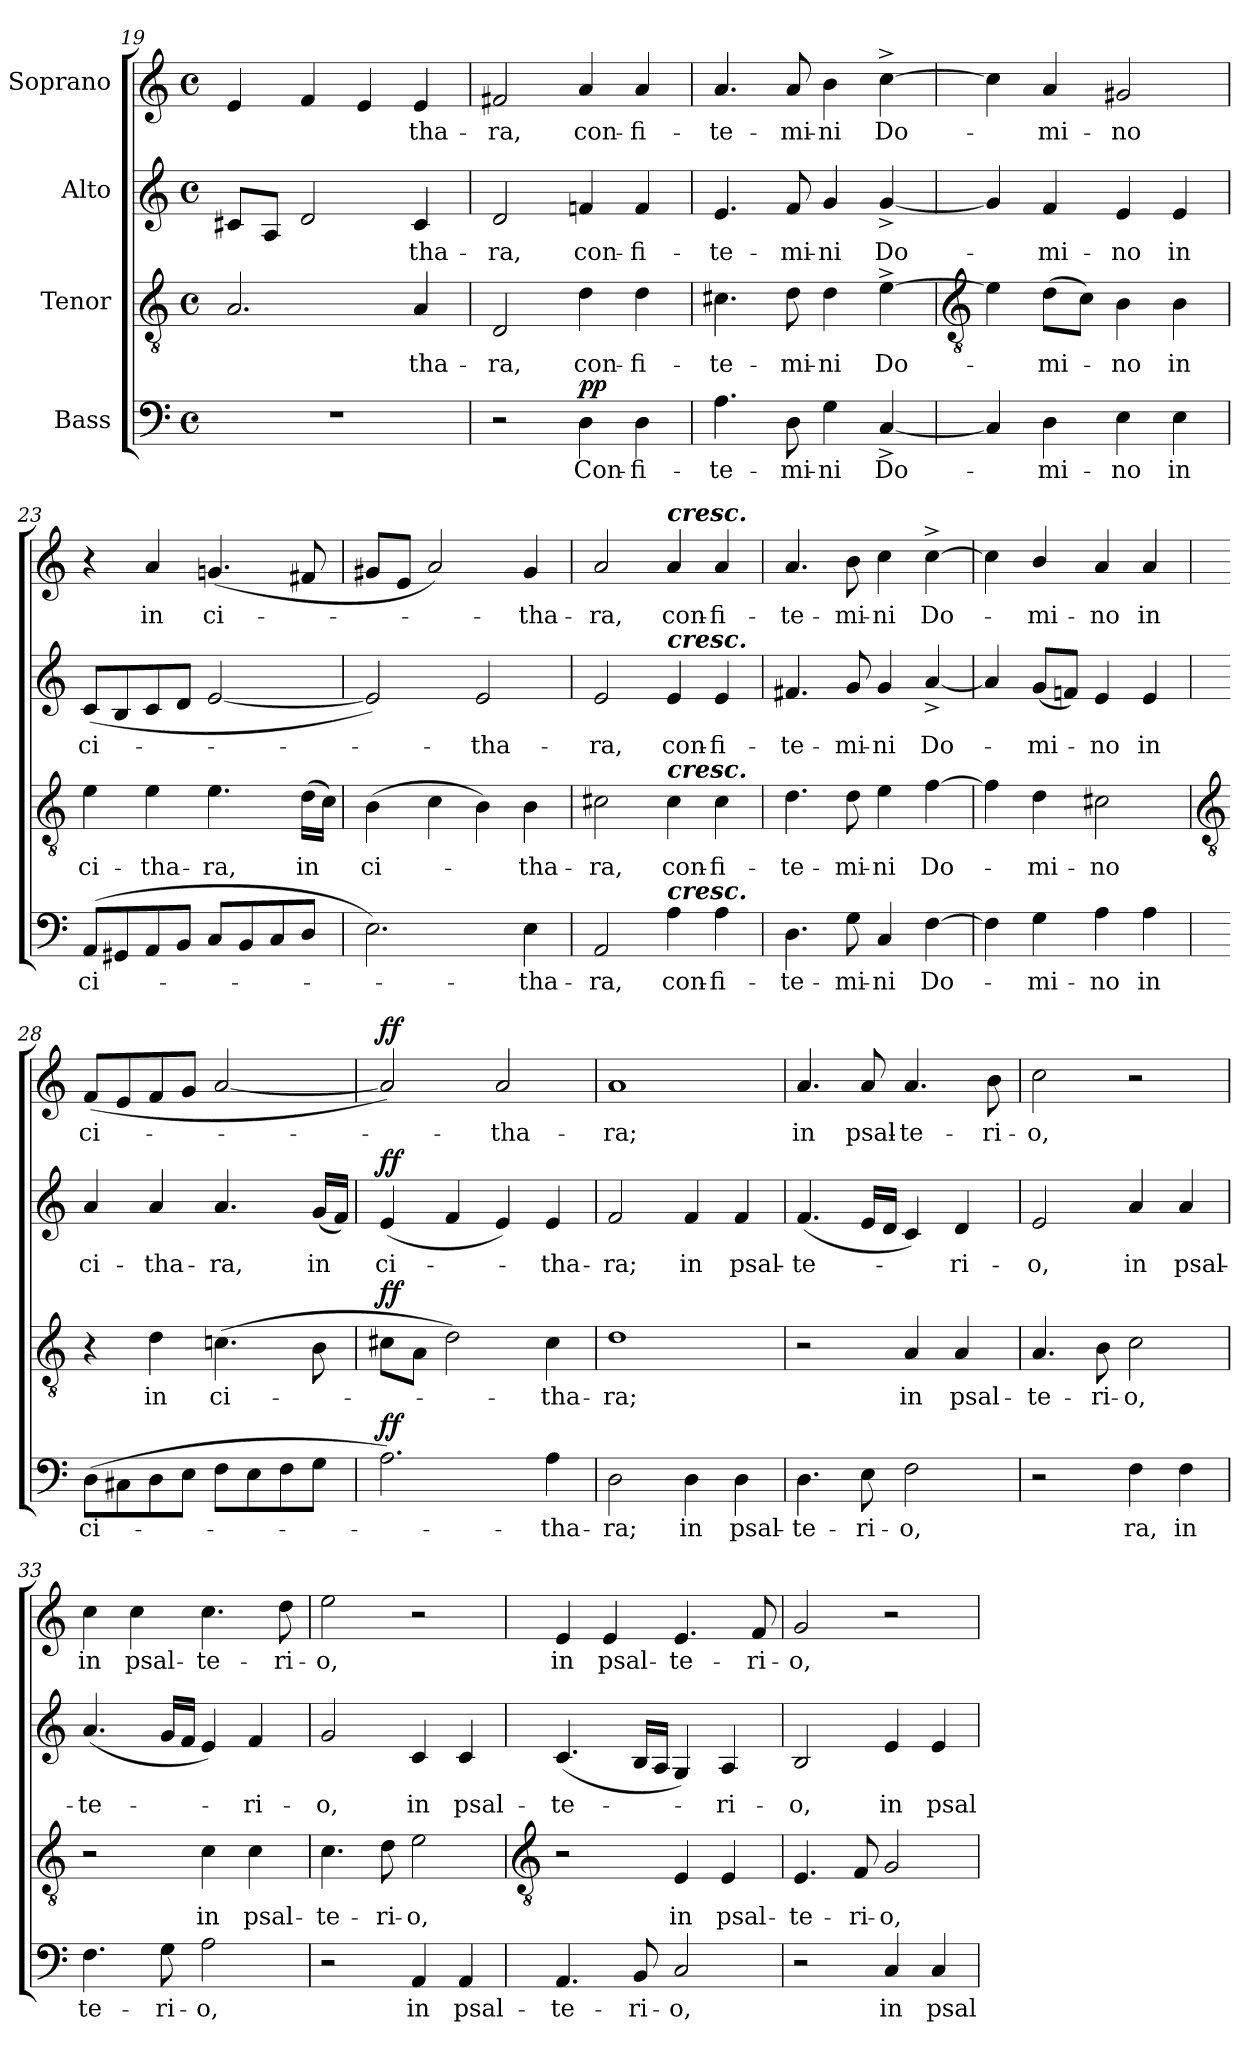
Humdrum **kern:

**kern	**text	**dynam	**kern	**text	**dynam	**kern	**text	**dynam	**kern	**text	**dynam
*part4	*part4	*part4	*part3	*part3	*part3	*part2	*part2	*part2	*part1	*part1	*part1
*staff4	*staff4	*staff4	*staff3	*staff3	*staff3	*staff2	*staff2	*staff2	*staff1	*staff1	*staff1
*I"Bass	*	*	*I"Tenor	*	*	*I"Alto	*	*	*I"Soprano	*	*
*clefF4	*	*	*clefGv2	*	*	*clefG2	*	*	*clefG2	*	*
*k[]	*	*	*k[]	*	*	*k[]	*	*	*k[]	*	*
*C:	*	*	*C:	*	*	*C:	*	*	*C:	*	*
*M4/4	*	*	*M4/4	*	*	*M4/4	*	*	*M4/4	*	*
*met(c)	*	*	*met(c)	*	*	*met(c)	*	*	*met(c)	*	*
=19	=19	=19	=19	=19	=19	=19	=19	=19	=19	=19	=19
1r	.	.	2.A	.	.	8c#XL	.	.	4e	.	.
.	.	.	.	.	.	8AJ	.	.	.	.	.
.	.	.	.	.	.	2d	.	.	4f	.	.
.	.	.	.	.	.	.	.	.	4e	.	.
!	!	!	!	!LO:LY:b	!	!	!LO:LY:b	!	!	!LO:LY:b	!
.	.	.	4A	tha-	.	4c#	tha-	.	4e	tha-	.
=20	=20	=20	=20	=20	=20	=20	=20	=20	=20	=20	=20
!	!	!	!	!LO:LY:b	!	!	!LO:LY:b	!	!	!LO:LY:b	!
2r	.	.	2D	-ra,	.	2d	-ra,	.	2f#X	-ra,	.
!	!LO:LY:b	!LO:DY:b	!	!LO:LY:b	!	!	!LO:LY:b	!	!	!LO:LY:b	!
4D	Con-	pp	4d	con-	.	4fn	con-	.	4a	con-	.
!	!LO:LY:b	!	!	!LO:LY:b	!	!	!LO:LY:b	!	!	!LO:LY:b	!
4D	-fi-	.	4d	-fi-	.	4f	-fi-	.	4a	-fi-	.
=21	=21	=21	=21	=21	=21	=21	=21	=21	=21	=21	=21
!	!LO:LY:b	!	!	!LO:LY:b	!	!	!LO:LY:b	!	!	!LO:LY:b	!
4.A	-te-	.	4.c#X	-te-	.	4.e	-te-	.	4.a	-te-	.
!	!LO:LY:b	!	!	!LO:LY:b	!	!	!LO:LY:b	!	!	!LO:LY:b	!
8D	-mi-	.	8d	-mi-	.	8f	-mi-	.	8a	-mi-	.
!	!LO:LY:b	!	!	!LO:LY:b	!	!	!LO:LY:b	!	!	!LO:LY:b	!
4G	-ni	.	4d	-ni	.	4g	-ni	.	4b	-ni	.
!	!LO:LY:b	!	!	!LO:LY:b	!	!	!LO:LY:b	!	!	!LO:LY:b	!
[4C^	Do-	.	[4e^	Do-	.	[4g^	Do-	.	[4cc^	Do-	.
!!LO:LB:g=z
=22	=22	=22	=22	=22	=22	=22	=22	=22	=22	=22	=22
*	*	*	*clefGv2	*	*	*	*	*	*	*	*
4C]	.	.	4e]	.	.	4g]	.	.	4cc]	.	.
!	!LO:LY:b	!	!	!LO:LY:b	!	!	!LO:LY:b	!	!	!LO:LY:b	!
4D	mi-	.	(>8dL	mi-	.	4f	mi-	.	4a	mi-	.
.	.	.	8cJ)	.	.	.	.	.	.	.	.
!	!LO:LY:b	!	!	!LO:LY:b	!	!	!LO:LY:b	!	!	!LO:LY:b	!
4E	-no	.	4B	no	.	4e	-no	.	2g#X	-no	.
!	!LO:LY:b	!	!	!LO:LY:b	!	!	!LO:LY:b	!	!	!	!
4E	in	.	4B	in	.	4e	in	.	.	.	.
=23	=23	=23	=23	=23	=23	=23	=23	=23	=23	=23	=23
!	!LO:LY:b	!	!	!LO:LY:b	!	!	!LO:LY:b	!	!	!	!
(<8AAL	ci-	.	4e	ci-	.	(<8cL	ci-	.	4r	.	.
8GG#X	.	.	.	.	.	8B	.	.	.	.	.
!	!	!	!	!LO:LY:b	!	!	!	!	!	!LO:LY:b	!
8AA	.	.	4e	-tha-	.	8c	.	.	4a	in	.
8BBJ	.	.	.	.	.	8dJ	.	.	.	.	.
!	!	!	!	!LO:LY:b	!	!	!	!	!	!LO:LY:b	!
8CL	.	.	4.e	-ra,	.	[2e	.	.	(<4.gn	ci-	.
8BB	.	.	.	.	.	.	.	.	.	.	.
8C	.	.	.	.	.	.	.	.	.	.	.
!	!	!	!	!LO:LY:b	!	!	!	!	!	!	!
8DJ	.	.	(>16dLL	in	.	.	.	.	8f#X	.	.
.	.	.	16cJJ)	.	.	.	.	.	.	.	.
=24	=24	=24	=24	=24	=24	=24	=24	=24	=24	=24	=24
!	!	!	!	!LO:LY:b	!	!	!	!	!	!	!
2.E)	.	.	(>4B	ci-	.	2e])	.	.	8g#XL	.	.
.	.	.	.	.	.	.	.	.	8eJ	.	.
.	.	.	4c	.	.	.	.	.	2a)	.	.
!	!	!	!	!	!	!	!LO:LY:b	!	!	!	!
.	.	.	4B)	.	.	2e	tha-	.	.	.	.
!	!LO:LY:b	!	!	!LO:LY:b	!	!	!	!	!	!LO:LY:b	!
4E	tha-	.	4B	tha-	.	.	.	.	4g#	tha-	.
=25	=25	=25	=25	=25	=25	=25	=25	=25	=25	=25	=25
!	!LO:LY:b	!	!	!LO:LY:b	!	!	!LO:LY:b	!	!	!LO:LY:b	!
2AA	-ra,	.	2c#X	-ra,	.	2e	-ra,	.	2a	-ra,	.
!	!	!	!	!	!	!	!	!	!LO:TX:a:Bi:t=cresc.	!	!
!	!	!	!	!	!	!LO:TX:a:Bi:t=cresc.	!	!	!	!	!
!	!	!	!LO:TX:a:Bi:t=cresc.	!	!	!	!	!	!	!	!
!LO:TX:a:Bi:t=cresc.	!	!	!	!	!	!	!	!	!	!	!
!	!LO:LY:b	!	!	!LO:LY:b	!	!	!LO:LY:b	!	!	!LO:LY:b	!
4A	con-	.	4c#	con-	.	4e	con-	.	4a	con-	.
!	!LO:LY:b	!	!	!LO:LY:b	!	!	!LO:LY:b	!	!	!LO:LY:b	!
4A	-fi-	.	4c#	-fi-	.	4e	-fi-	.	4a	-fi-	.
=26	=26	=26	=26	=26	=26	=26	=26	=26	=26	=26	=26
!	!LO:LY:b	!	!	!LO:LY:b	!	!	!LO:LY:b	!	!	!LO:LY:b	!
4.D	-te-	.	4.d	-te-	.	4.f#X	-te-	.	4.a	-te-	.
!	!LO:LY:b	!	!	!LO:LY:b	!	!	!LO:LY:b	!	!	!LO:LY:b	!
8G	-mi-	.	8d	-mi-	.	8g	-mi-	.	8b	-mi-	.
!	!LO:LY:b	!	!	!LO:LY:b	!	!	!LO:LY:b	!	!	!LO:LY:b	!
4C	-ni	.	4e	-ni	.	4g	-ni	.	4cc	-ni	.
!	!LO:LY:b	!	!	!LO:LY:b	!	!	!LO:LY:b	!	!	!LO:LY:b	!
[4F	Do-	.	[4f	Do-	.	[4a^	Do-	.	[4cc^	Do-	.
=27	=27	=27	=27	=27	=27	=27	=27	=27	=27	=27	=27
4F]	.	.	4f]	.	.	4a]	.	.	4cc]	.	.
!	!LO:LY:b	!	!	!LO:LY:b	!	!	!LO:LY:b	!	!	!LO:LY:b	!
4G	mi-	.	4d	mi-	.	(<8gL	mi-	.	4b/	mi-	.
.	.	.	.	.	.	8fnJ)	.	.	.	.	.
!	!LO:LY:b	!	!	!LO:LY:b	!	!	!LO:LY:b	!	!	!LO:LY:b	!
4A	-no	.	2c#X	-no	.	4e	no	.	4a	-no	.
!	!LO:LY:b	!	!	!	!	!	!LO:LY:b	!	!	!LO:LY:b	!
4A	in	.	.	.	.	4e	in	.	4a	in	.
!!LO:LB:g=z
=28	=28	=28	=28	=28	=28	=28	=28	=28	=28	=28	=28
*	*	*	*clefGv2	*	*	*	*	*	*	*	*
!	!LO:LY:b	!	!	!	!	!	!LO:LY:b	!	!	!LO:LY:b	!
(>8DL	ci-	.	4r	.	.	4a	ci-	.	(<8fL	ci-	.
8C#X	.	.	.	.	.	.	.	.	8e	.	.
!	!	!	!	!LO:LY:b	!	!	!LO:LY:b	!	!	!	!
8D	.	.	4d	in	.	4a	-tha-	.	8f	.	.
8EJ	.	.	.	.	.	.	.	.	8gJ	.	.
!	!	!	!	!LO:LY:b	!	!	!LO:LY:b	!	!	!	!
8FL	.	.	(>4.cn	ci-	.	4.a	-ra,	.	[2a	.	.
8E	.	.	.	.	.	.	.	.	.	.	.
8F	.	.	.	.	.	.	.	.	.	.	.
!	!	!	!	!	!	!	!LO:LY:b	!	!	!	!
8GJ	.	.	8B	.	.	(<16gLL	in	.	.	.	.
.	.	.	.	.	.	16fJJ)	.	.	.	.	.
=29	=29	=29	=29	=29	=29	=29	=29	=29	=29	=29	=29
!	!	!LO:DY:b	!	!	!LO:DY:b	!	!LO:LY:b	!LO:DY:b	!	!	!LO:DY:b
2.A)	.	ff	8c#XL	.	ff	(<4e	ci-	ff	2a])	.	ff
.	.	.	8AJ	.	.	.	.	.	.	.	.
.	.	.	2d)	.	.	4f	.	.	.	.	.
!	!	!	!	!	!	!	!	!	!	!LO:LY:b	!
.	.	.	.	.	.	4e)	.	.	2a	tha-	.
!	!LO:LY:b	!	!	!LO:LY:b	!	!	!LO:LY:b	!	!	!	!
4A	tha-	.	4c#	tha-	.	4e	tha-	.	.	.	.
=30	=30	=30	=30	=30	=30	=30	=30	=30	=30	=30	=30
!	!LO:LY:b	!	!	!LO:LY:b	!	!	!LO:LY:b	!	!	!LO:LY:b	!
2D	-ra;	.	1d	-ra;	.	2f	-ra;	.	1a	-ra;	.
!	!LO:LY:b	!	!	!	!	!	!LO:LY:b	!	!	!	!
4D	in	.	.	.	.	4f	in	.	.	.	.
!	!LO:LY:b	!	!	!	!	!	!LO:LY:b	!	!	!	!
4D	psal-	.	.	.	.	4f	psal-	.	.	.	.
=31	=31	=31	=31	=31	=31	=31	=31	=31	=31	=31	=31
!	!LO:LY:b	!	!	!	!	!	!LO:LY:b	!	!	!LO:LY:b	!
4.D	-te-	.	2r	.	.	(<4.f	-te-	.	4.a	in	.
!	!LO:LY:b	!	!	!	!	!	!	!	!	!LO:LY:b	!
8E	-ri-	.	.	.	.	16eLL	.	.	8a	psal-	.
.	.	.	.	.	.	16dJJ	.	.	.	.	.
!	!LO:LY:b	!	!	!LO:LY:b	!	!	!	!	!	!LO:LY:b	!
2F	-o,	.	4A	in	.	4c)	.	.	4.a	-te-	.
!	!	!	!	!LO:LY:b	!	!	!LO:LY:b	!	!	!	!
.	.	.	4A	psal-	.	4d	ri-	.	.	.	.
!	!	!	!	!	!	!	!	!	!	!LO:LY:b	!
.	.	.	.	.	.	.	.	.	8b	-ri-	.
=32	=32	=32	=32	=32	=32	=32	=32	=32	=32	=32	=32
!	!	!	!	!LO:LY:b	!	!	!LO:LY:b	!	!	!LO:LY:b	!
2r	.	.	4.A	-te-	.	2e	-o,	.	2cc	-o,	.
!	!	!	!	!LO:LY:b	!	!	!	!	!	!	!
.	.	.	8B	-ri-	.	.	.	.	.	.	.
!	!LO:LY:b	!	!	!LO:LY:b	!	!	!LO:LY:b	!	!	!	!
4F	ra,	.	2c	-o,	.	4a	in	.	2r	.	.
!	!LO:LY:b	!	!	!	!	!	!LO:LY:b	!	!	!	!
4F	in	.	.	.	.	4a	psal-	.	.	.	.
=33	=33	=33	=33	=33	=33	=33	=33	=33	=33	=33	=33
!	!LO:LY:b	!	!	!	!	!	!LO:LY:b	!	!	!LO:LY:b	!
4.F	te-	.	2r	.	.	(<4.a	-te-	.	4cc	in	.
!	!	!	!	!	!	!	!	!	!	!LO:LY:b	!
.	.	.	.	.	.	.	.	.	4cc	psal-	.
!	!LO:LY:b	!	!	!	!	!	!	!	!	!	!
8G	-ri-	.	.	.	.	16gLL	.	.	.	.	.
.	.	.	.	.	.	16fJJ	.	.	.	.	.
!	!LO:LY:b	!	!	!LO:LY:b	!	!	!	!	!	!LO:LY:b	!
2A	-o,	.	4c	in	.	4e)	.	.	4.cc	-te-	.
!	!	!	!	!LO:LY:b	!	!	!LO:LY:b	!	!	!	!
.	.	.	4c	psal-	.	4f	ri-	.	.	.	.
!	!	!	!	!	!	!	!	!	!	!LO:LY:b	!
.	.	.	.	.	.	.	.	.	8dd	-ri-	.
=34	=34	=34	=34	=34	=34	=34	=34	=34	=34	=34	=34
!	!	!	!	!LO:LY:b	!	!	!LO:LY:b	!	!	!LO:LY:b	!
2r	.	.	4.c	-te-	.	2g	-o,	.	2ee	-o,	.
!	!	!	!	!LO:LY:b	!	!	!	!	!	!	!
.	.	.	8d	-ri-	.	.	.	.	.	.	.
!	!LO:LY:b	!	!	!LO:LY:b	!	!	!LO:LY:b	!	!	!	!
4AA	in	.	2e	-o,	.	4c	in	.	2r	.	.
!	!LO:LY:b	!	!	!	!	!	!LO:LY:b	!	!	!	!
4AA	psal-	.	.	.	.	4c	psal-	.	.	.	.
!!LO:LB:g=z
=35	=35	=35	=35	=35	=35	=35	=35	=35	=35	=35	=35
*	*	*	*clefGv2	*	*	*	*	*	*	*	*
!	!LO:LY:b	!	!	!	!	!	!LO:LY:b	!	!	!LO:LY:b	!
4.AA	-te-	.	2r	.	.	(<4.c	-te-	.	4e	in	.
!	!	!	!	!	!	!	!	!	!	!LO:LY:b	!
.	.	.	.	.	.	.	.	.	4e	psal-	.
!	!LO:LY:b	!	!	!	!	!	!	!	!	!	!
8BB	-ri-	.	.	.	.	16BLL	.	.	.	.	.
.	.	.	.	.	.	16AJJ	.	.	.	.	.
!	!LO:LY:b	!	!	!LO:LY:b	!	!	!	!	!	!LO:LY:b	!
2C	-o,	.	4E	in	.	4G)	.	.	4.e	-te-	.
!	!	!	!	!LO:LY:b	!	!	!LO:LY:b	!	!	!	!
.	.	.	4E	psal-	.	4A	ri-	.	.	.	.
!	!	!	!	!	!	!	!	!	!	!LO:LY:b	!
.	.	.	.	.	.	.	.	.	8f	-ri-	.
=36	=36	=36	=36	=36	=36	=36	=36	=36	=36	=36	=36
!	!	!	!	!LO:LY:b	!	!	!LO:LY:b	!	!	!LO:LY:b	!
2r	.	.	4.E	-te-	.	2B	-o,	.	2g	-o,	.
!	!	!	!	!LO:LY:b	!	!	!	!	!	!	!
.	.	.	8F	-ri-	.	.	.	.	.	.	.
!	!LO:LY:b	!	!	!LO:LY:b	!	!	!LO:LY:b	!	!	!	!
4C	in	.	2G	-o,	.	4e	in	.	2r	.	.
!	!LO:LY:b	!	!	!	!	!	!LO:LY:b	!	!	!	!
4C	psal-	.	.	.	.	4e	psal-	.	.	.	.
=	=	=	=	=	=	=	=	=	=	=	=
*-	*-	*-	*-	*-	*-	*-	*-	*-	*-	*-	*-
